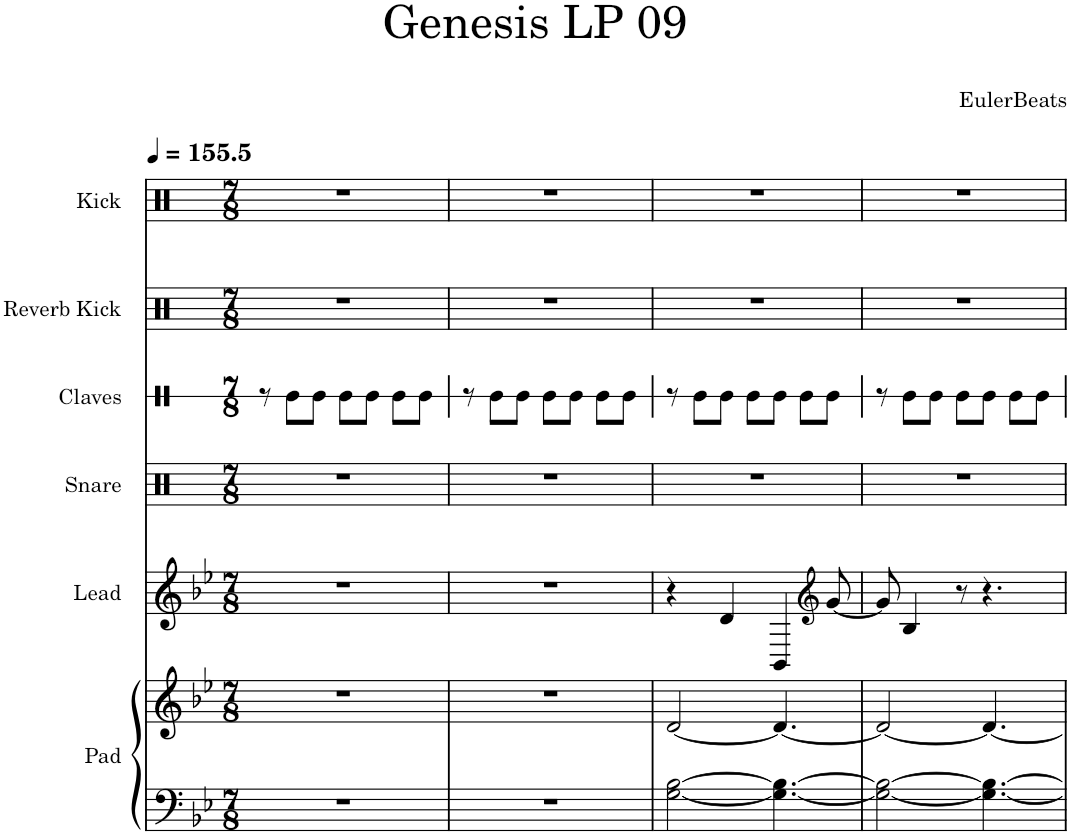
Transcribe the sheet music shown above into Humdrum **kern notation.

**kern	**kern	**kern	**kern	**kern	**kern	**kern
*part6	*part6	*part5	*part4	*part3	*part2	*part1
*staff7	*staff6	*staff5	*staff4	*staff3	*staff2	*staff1
*I"Pad	*	*I"Lead	*I"Snare	*I"Claves	*I"Reverb Kick	*I"Kick
*I'Pad	*	*I'Lead	*I'Snare	*I'Clv.	*I'R. Kick	*I'Kick
*	*	*	*	*stria1	*	*
*clefF4	*clefG2	*clefG2	*clefX	*clefX	*clefX	*clefX
*k[b-e-]	*k[b-e-]	*k[b-e-]	*k[b-e-]	*k[b-e-]	*k[b-e-]	*k[b-e-]
*M7/8	*M7/8	*M7/8	*M7/8	*M7/8	*M7/8	*M7/8
*MM156	*MM156	*MM156	*MM156	*MM156	*MM156	*MM156
=1	=1	=1	=1	=1	=1	=1
2..r	2..r	2..r	2..r	8r	2..r	2..r
.	.	.	.	8Re\L	.	.
.	.	.	.	8Re\J	.	.
.	.	.	.	8Re\L	.	.
.	.	.	.	8Re\J	.	.
.	.	.	.	8Re\L	.	.
.	.	.	.	8Re\J	.	.
=2	=2	=2	=2	=2	=2	=2
2..r	2..r	2..r	2..r	8r	2..r	2..r
.	.	.	.	8Re\L	.	.
.	.	.	.	8Re\J	.	.
.	.	.	.	8Re\L	.	.
.	.	.	.	8Re\J	.	.
.	.	.	.	8Re\L	.	.
.	.	.	.	8Re\J	.	.
=3	=3	=3	=3	=3	=3	=3
[2G\ [2B-\	[2d/	4r	2..r	8r	2..r	2..r
.	.	.	.	8Re\L	.	.
.	.	4d/	.	8Re\J	.	.
.	.	.	.	8Re\L	.	.
4.G\_ 4.B-\_	4.d/_	4BB-/	.	8Re\J	.	.
.	.	.	.	8Re\L	.	.
*	*	*clefG2	*	*	*	*
.	.	[8g/	.	8Re\J	.	.
=4	=4	=4	=4	=4	=4	=4
2G\_ 2B-\_	2d/_	8g/]	2..r	8r	2..r	2..r
.	.	4B-/	.	8Re\L	.	.
.	.	.	.	8Re\J	.	.
.	.	8r	.	8Re\L	.	.
4.G\_ 4.B-\_	4.d/_	4.r	.	8Re\J	.	.
.	.	.	.	8Re\L	.	.
.	.	.	.	8Re\J	.	.
=	=	=	=	=	=	=
*-	*-	*-	*-	*-	*-	*-
